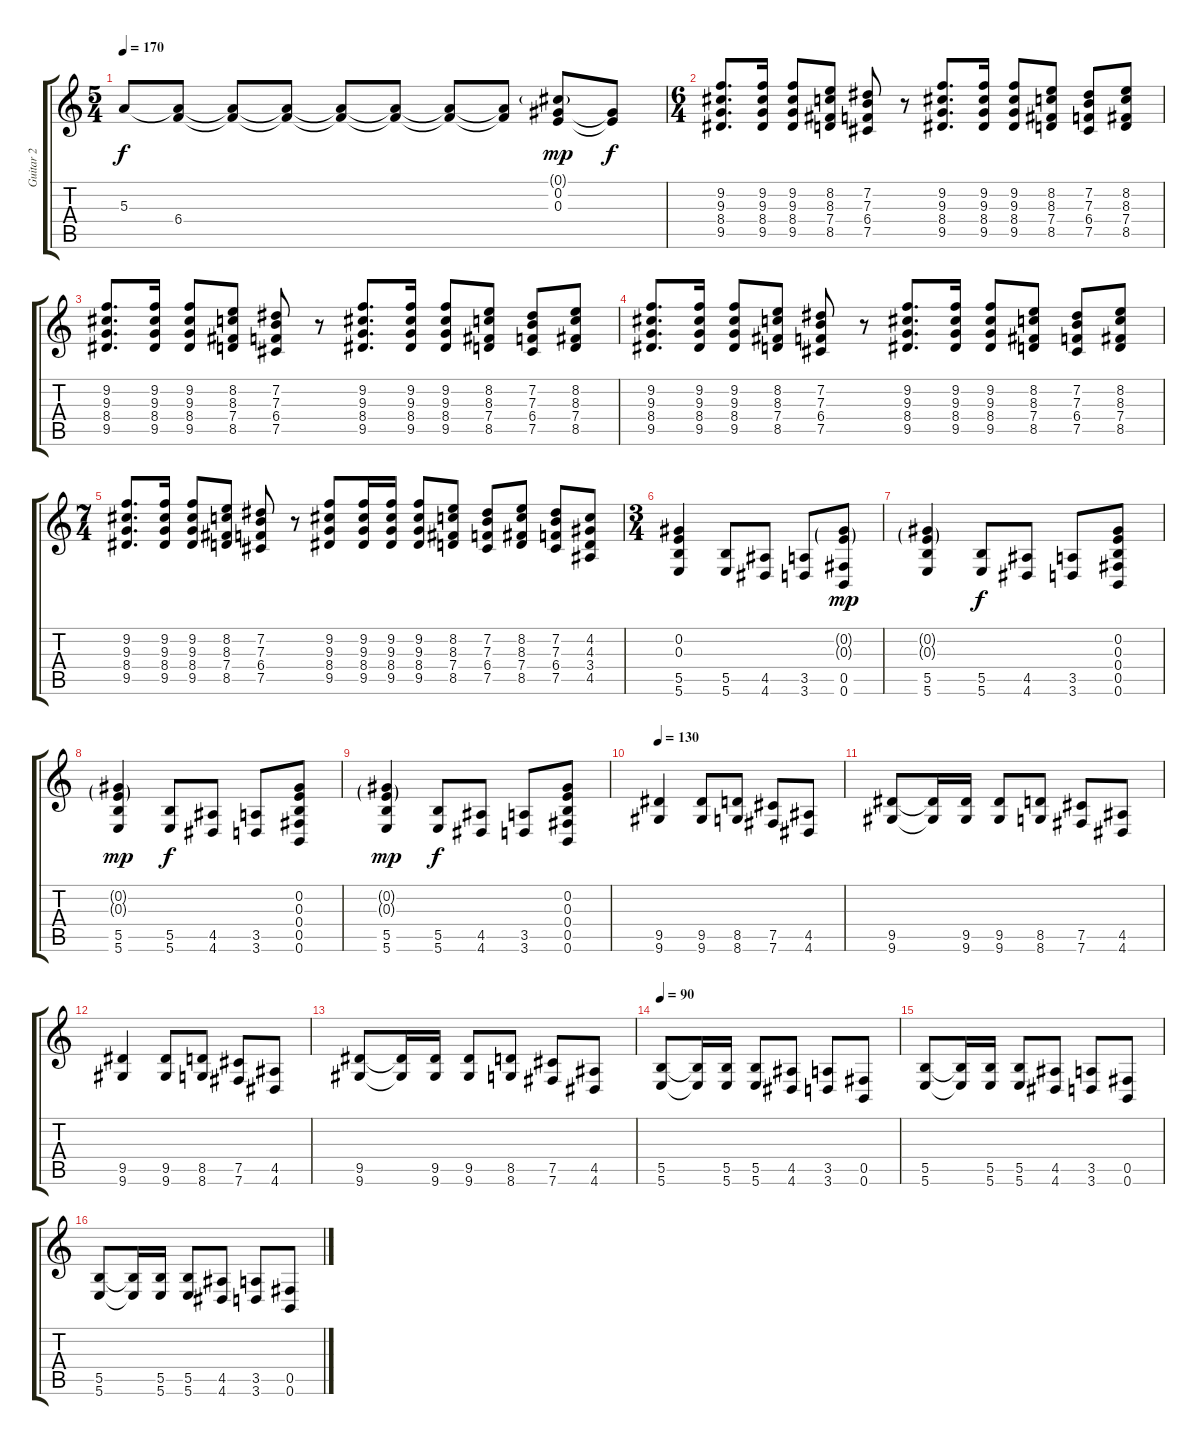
\track ("Guitar 2" "Guitar 2") {instrument distortionguitar}
\staff {score tabs}
\tuning (Db4 Ab3 E3 B2 Gb2 B1) {hide}
\ts (5 4)
\tempo 170
\clef g2
\ks c
5.3.8{dy f} (5.3{t} 6.4).8 (5.3{t} 6.4{t}).8 (5.3{t} 6.4{t}).8 (5.3{t} 6.4{t}).8 (5.3{t} 6.4{t}).8 (5.3{t} 6.4{t}).8 (5.3{t} 6.4{t}).8 (0.1{g} 0.2 0.3).8{dy mp} (0.2{t} 0.3{t}).8{dy f} |
\ts (6 4)
(9.2 9.3 8.4 9.5).8{d} (9.2 9.3 8.4 9.5).16 (9.2 9.3 8.4 9.5).8 (8.2 8.3 7.4 8.5).8 (7.2 7.3 6.4 7.5).8 r.8 (9.2 9.3 8.4 9.5).8{d} (9.2 9.3 8.4 9.5).16 (9.2 9.3 8.4 9.5).8 (8.2 8.3 7.4 8.5).8 (7.2 7.3 6.4 7.5).8 (8.2 8.3 7.4 8.5).8 |
(9.2 9.3 8.4 9.5).8{d} (9.2 9.3 8.4 9.5).16 (9.2 9.3 8.4 9.5).8 (8.2 8.3 7.4 8.5).8 (7.2 7.3 6.4 7.5).8 r.8 (9.2 9.3 8.4 9.5).8{d} (9.2 9.3 8.4 9.5).16 (9.2 9.3 8.4 9.5).8 (8.2 8.3 7.4 8.5).8 (7.2 7.3 6.4 7.5).8 (8.2 8.3 7.4 8.5).8 |
(9.2 9.3 8.4 9.5).8{d} (9.2 9.3 8.4 9.5).16 (9.2 9.3 8.4 9.5).8 (8.2 8.3 7.4 8.5).8 (7.2 7.3 6.4 7.5).8 r.8 (9.2 9.3 8.4 9.5).8{d} (9.2 9.3 8.4 9.5).16 (9.2 9.3 8.4 9.5).8 (8.2 8.3 7.4 8.5).8 (7.2 7.3 6.4 7.5).8 (8.2 8.3 7.4 8.5).8 |
\ts (7 4)
(9.2 9.3 8.4 9.5).8{d} (9.2 9.3 8.4 9.5).16 (9.2 9.3 8.4 9.5).8 (8.2 8.3 7.4 8.5).8 (7.2 7.3 6.4 7.5).8 r.8 (9.2 9.3 8.4 9.5).8 (9.2 9.3 8.4 9.5).16 (9.2 9.3 8.4 9.5).16 (9.2 9.3 8.4 9.5).8 (8.2 8.3 7.4 8.5).8 (7.2 7.3 6.4 7.5).8 (8.2 8.3 7.4 8.5).8 (7.2 7.3 6.4 7.5).8 (4.2 4.3 3.4 4.5).8 |
\ts (3 4)
(0.2 0.3 5.5 5.6).4 (5.5 5.6).8 (4.5 4.6).8 (3.5 3.6).8 (0.2{g} 0.3{g} 0.5 0.6).8{dy mp} |
(0.2{g} 0.3{g} 5.5 5.6).4 (5.5 5.6).8{dy f} (4.5 4.6).8 (3.5 3.6).8 (0.2 0.3 0.4 0.5 0.6).8 |
(0.2{g} 0.3{g} 5.5 5.6).4{dy mp} (5.5 5.6).8{dy f} (4.5 4.6).8 (3.5 3.6).8 (0.2 0.3 0.4 0.5 0.6).8 |
(0.2{g} 0.3{g} 5.5 5.6).4{dy mp} (5.5 5.6).8{dy f} (4.5 4.6).8 (3.5 3.6).8 (0.2 0.3 0.4 0.5 0.6).8 |
\tempo 130
(9.5 9.6).4 (9.5 9.6).8 (8.5 8.6).8 (7.5 7.6).8 (4.5 4.6).8 |
(9.5 9.6).8 (9.5{t} 9.6{t}).16 (9.5 9.6).16 (9.5 9.6).8 (8.5 8.6).8 (7.5 7.6).8 (4.5 4.6).8 |
(9.5 9.6).4 (9.5 9.6).8 (8.5 8.6).8 (7.5 7.6).8 (4.5 4.6).8 |
(9.5 9.6).8 (9.5{t} 9.6{t}).16 (9.5 9.6).16 (9.5 9.6).8 (8.5 8.6).8 (7.5 7.6).8 (4.5 4.6).8 |
\tempo 95
\tempo 90
(5.5 5.6).8 (5.5{t} 5.6{t}).16 (5.5 5.6).16 (5.5 5.6).8 (4.5 4.6).8 (3.5 3.6).8 (0.5 0.6).8 |
(5.5 5.6).8 (5.5{t} 5.6{t}).16 (5.5 5.6).16 (5.5 5.6).8 (4.5 4.6).8 (3.5 3.6).8 (0.5 0.6).8 |
(5.5 5.6).8 (5.5{t} 5.6{t}).16 (5.5 5.6).16 (5.5 5.6).8 (4.5 4.6).8 (3.5 3.6).8 (0.5 0.6).8
